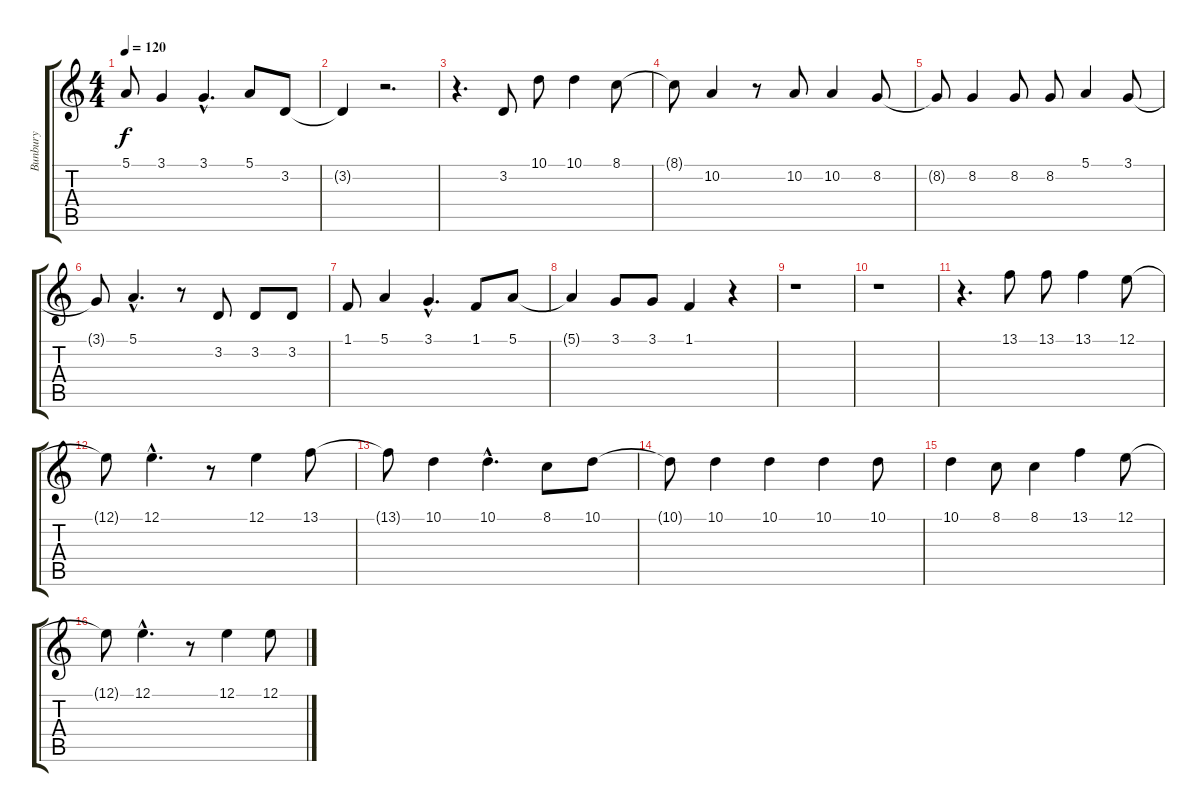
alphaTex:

\track ("Bunbury" "Bunbury") {instrument sopranosax}
\staff {score tabs}
\tuning (E4 B3 G3 D3 A2 E2) {hide}
\ts (4 4)
\tempo 120
\clef g2
\ks c
5.1.8{dy f} 3.1.4 3.1{hac}.4{d} 5.1.8 3.2.8 |
3.2{t}.4 r.2{d} |
r.4{d} 3.2.8 10.1.8 10.1.4 8.1.8 |
8.1{t}.8 10.2.4 r.8 10.2.8 10.2.4 8.2.8 |
8.2{t}.8 8.2.4 8.2.8 8.2.8 5.1.4 3.1.8 |
3.1{t}.8 5.1{hac}.4{d} r.8 3.2.8 3.2.8 3.2.8 |
1.1.8 5.1.4 3.1{hac}.4{d} 1.1.8 5.1.8 |
5.1{t}.4 3.1.8 3.1.8 1.1.4 r.4 |
r.1 |
r.1 |
r.4{d} 13.1.8 13.1.8 13.1.4 12.1.8 |
12.1{t}.8 12.1{hac}.4{d} r.8 12.1.4 13.1.8 |
13.1{t}.8 10.1.4 10.1{hac}.4{d} 8.1.8 10.1.8 |
10.1{t}.8 10.1.4 10.1.4 10.1.4 10.1.8 |
10.1.4 8.1.8 8.1.4 13.1.4 12.1.8 |
12.1{t}.8 12.1{hac}.4{d} r.8 12.1.4 12.1.8
